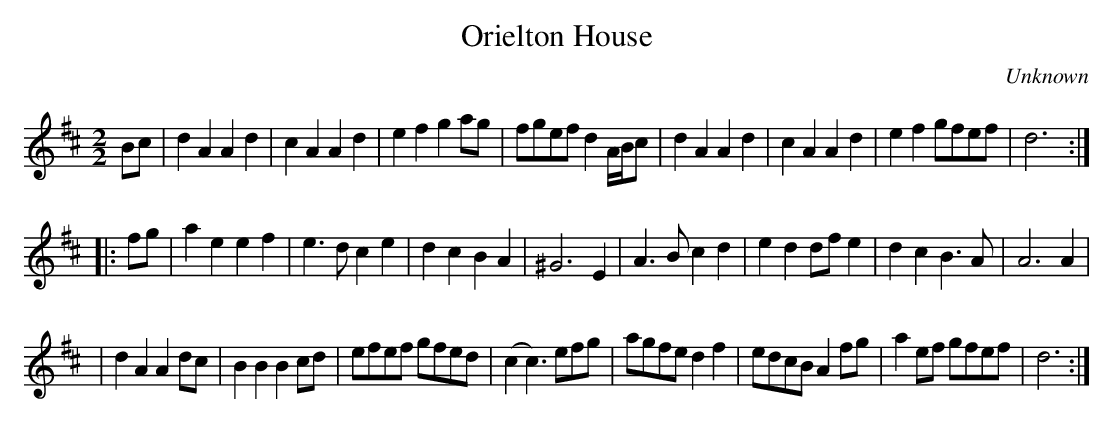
X:1
T: Orielton House
C: Unknown
M: 2/2
L: 1/8
K: D
Bc \
| d2A2A2d2 | c2A2A2d2 | e2f2g2ag | fgef d2A/2B/2c \
| d2A2A2d2 | c2A2A2d2 | e2f2gfef | d6 :|
|: fg \
| a2e2e2f2 | e3d c2e2 | d2c2B2A2 | ^G6E2 \
| A3B c2d2 | e2d2df e2 | d2c2B3A | A6A2 |
| d2A2A2dc | B2B2B2cd | efef gfed | (c2c3)efg \
| agfe d2f2 | edcB A2fg | a2ef gfef | d6 :|
